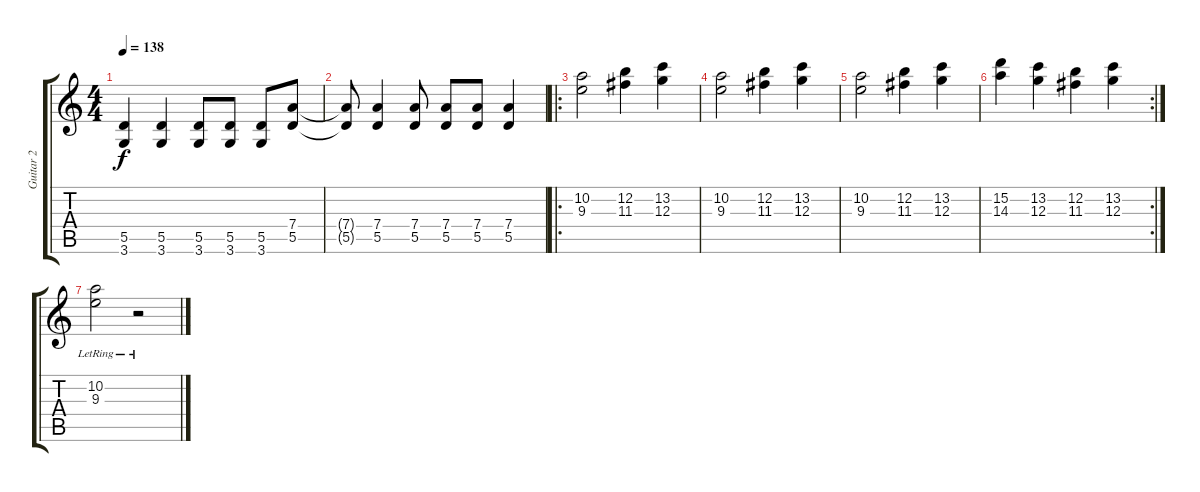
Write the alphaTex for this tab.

\track ("Guitar 2" "Guitar 2") {instrument distortionguitar}
\staff {score tabs}
\tuning (E4 B3 G3 D3 A2 E2) {hide}
\ts (4 4)
\tempo 138
\clef g2
\ks c
(5.5 3.6).4{dy f} (5.5 3.6).4 (5.5 3.6).8 (5.5 3.6).8 (5.5 3.6).8 (7.4 5.5).8 |
(7.4{t} 5.5{t}).8 (7.4 5.5).4 (7.4 5.5).8 (7.4 5.5).8 (7.4 5.5).8 (7.4 5.5).4 |
\ro
(10.2 9.3).2 (12.2 11.3).4 (13.2 12.3).4 |
(10.2 9.3).2 (12.2 11.3).4 (13.2 12.3).4 |
(10.2 9.3).2 (12.2 11.3).4 (13.2 12.3).4 |
\rc 2
(15.2 14.3).4 (13.2 12.3).4 (12.2 11.3).4 (13.2 12.3).4 |
(10.2{lr} 9.3{lr}).2 r.2
